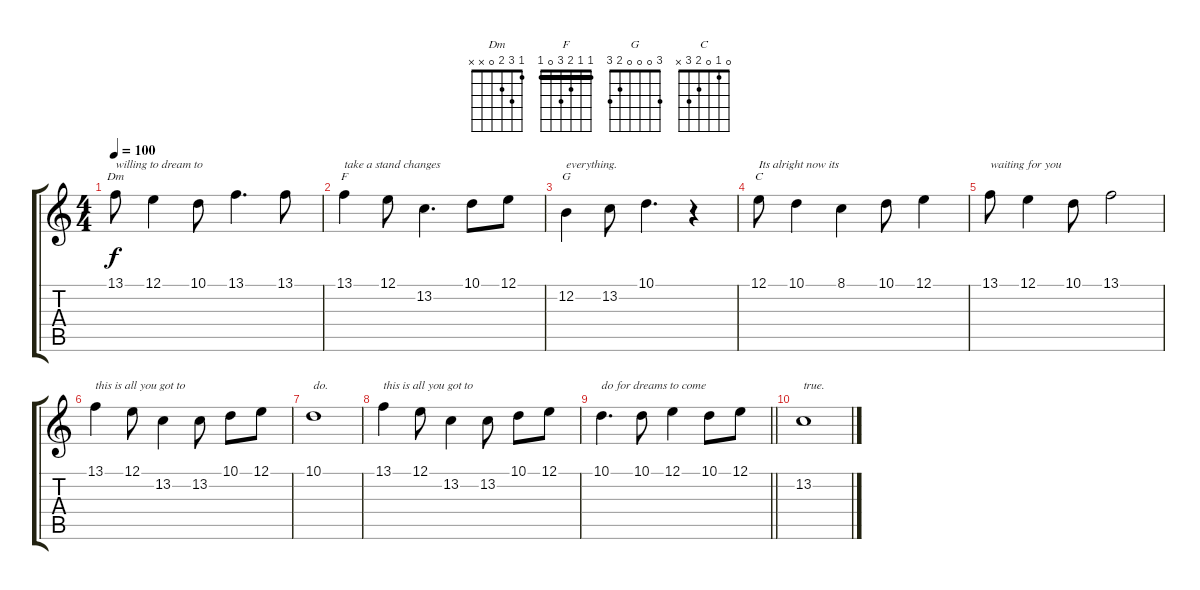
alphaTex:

\track "" {instrument acousticgrandpiano bank 1}
\staff {score tabs}
\tuning (E4 B3 G3 D3 A2 E2) {hide}
\chord ("Dm" 1 3 2 0 x x)
\chord ("F" 1 1 2 3 0 1) {barre 1}
\chord ("G" 3 0 0 0 2 3)
\chord ("C" 0 1 0 2 3 x)
\ts (4 4)
\tempo 100
\clef g2
\ks c
13.1.8{ch "Dm" txt "willing to dream to" dy f} 12.1.4 10.1.8 13.1.4{d} 13.1.8 |
13.1.4{ch "F" txt "take a stand changes"} 12.1.8 13.2.4{d} 10.1.8 12.1.8 |
12.2.4{ch "G" txt "everything."} 13.2.8 10.1.4{d} r.4 |
12.1.8{ch "C" txt "Its alright now its"} 10.1.4 8.1.4 10.1.8 12.1.4 |
13.1.8{txt "waiting for you"} 12.1.4 10.1.8 13.1.2 |
13.1.4{txt "this is all you got to"} 12.1.8 13.2.4 13.2.8 10.1.8 12.1.8 |
10.1.1{txt "do."} |
13.1.4{txt "this is all you got to"} 12.1.8 13.2.4 13.2.8 10.1.8 12.1.8 |
\barLineRight lightlight
10.1.4{d txt "do for dreams to come"} 10.1.8 12.1.4 10.1.8 12.1.8 |
13.2.1{txt "true."}
